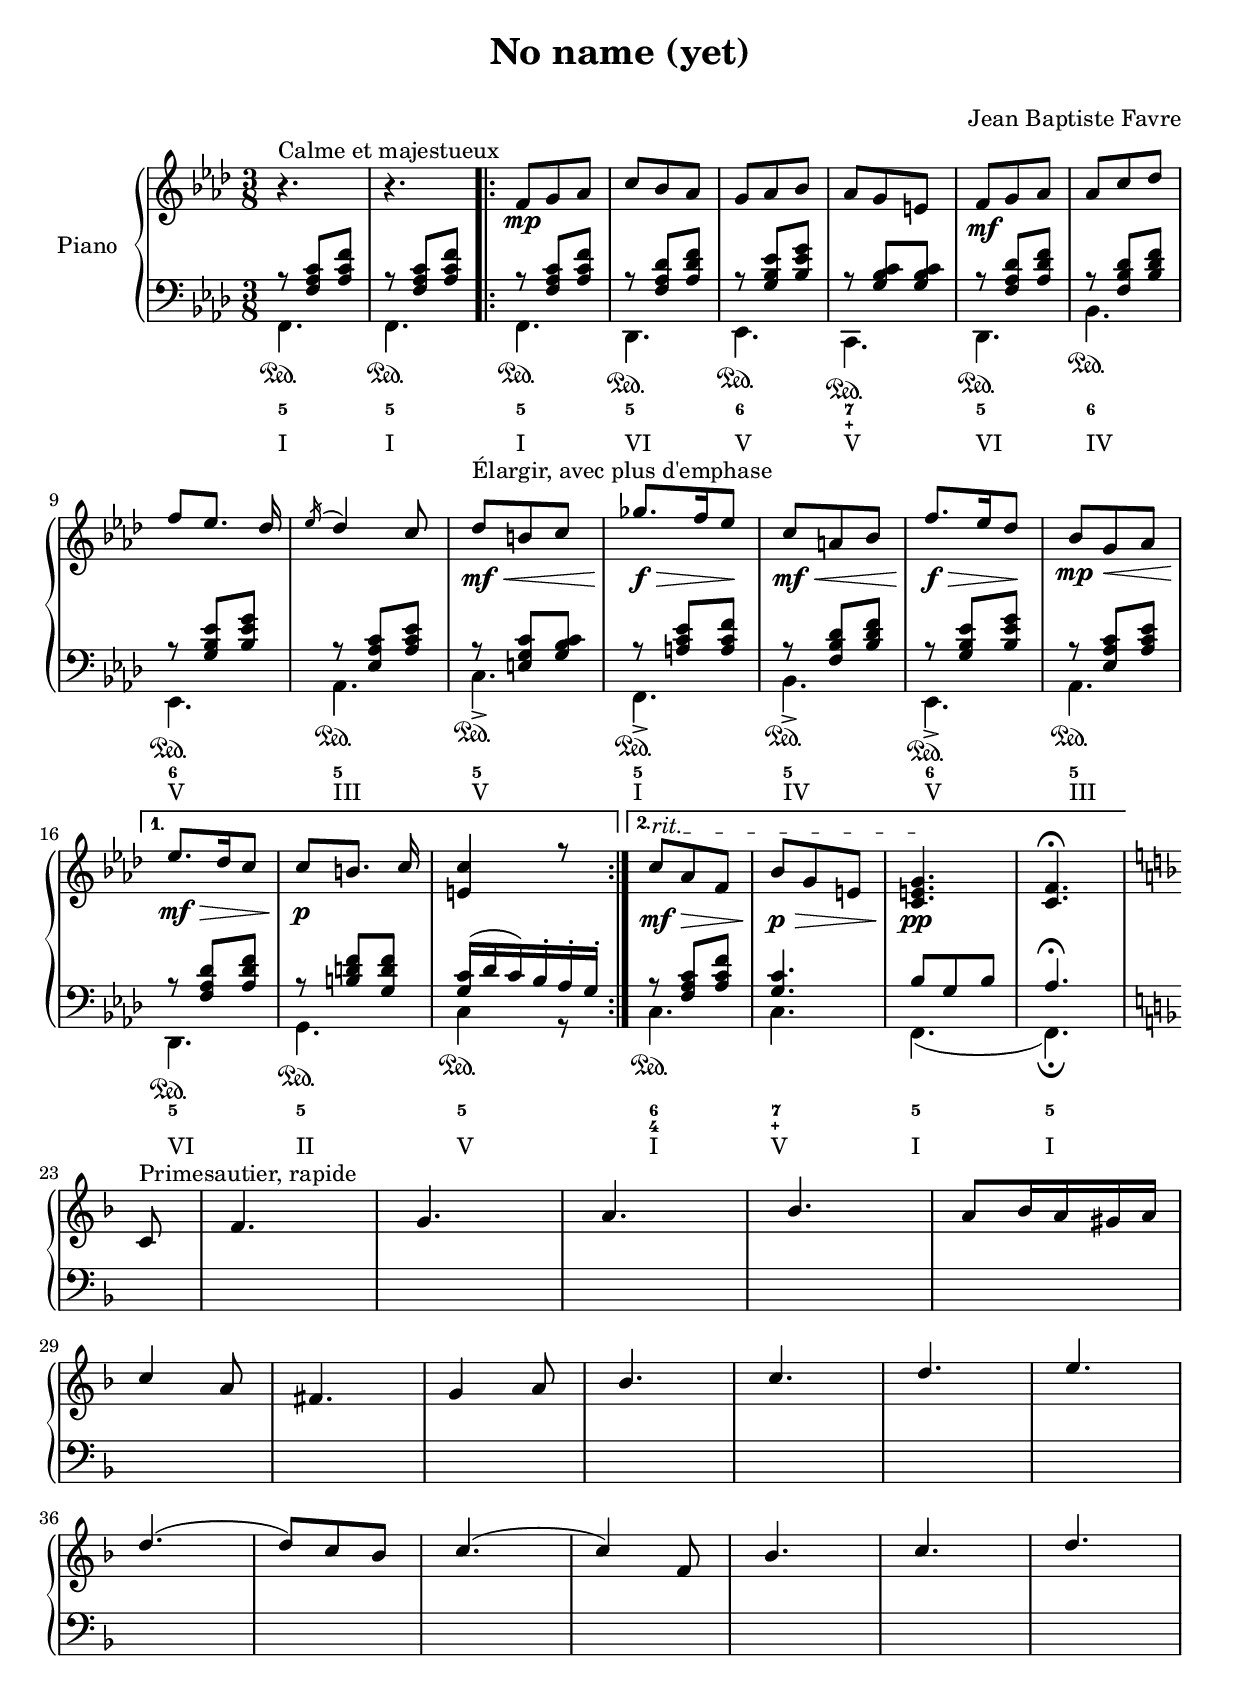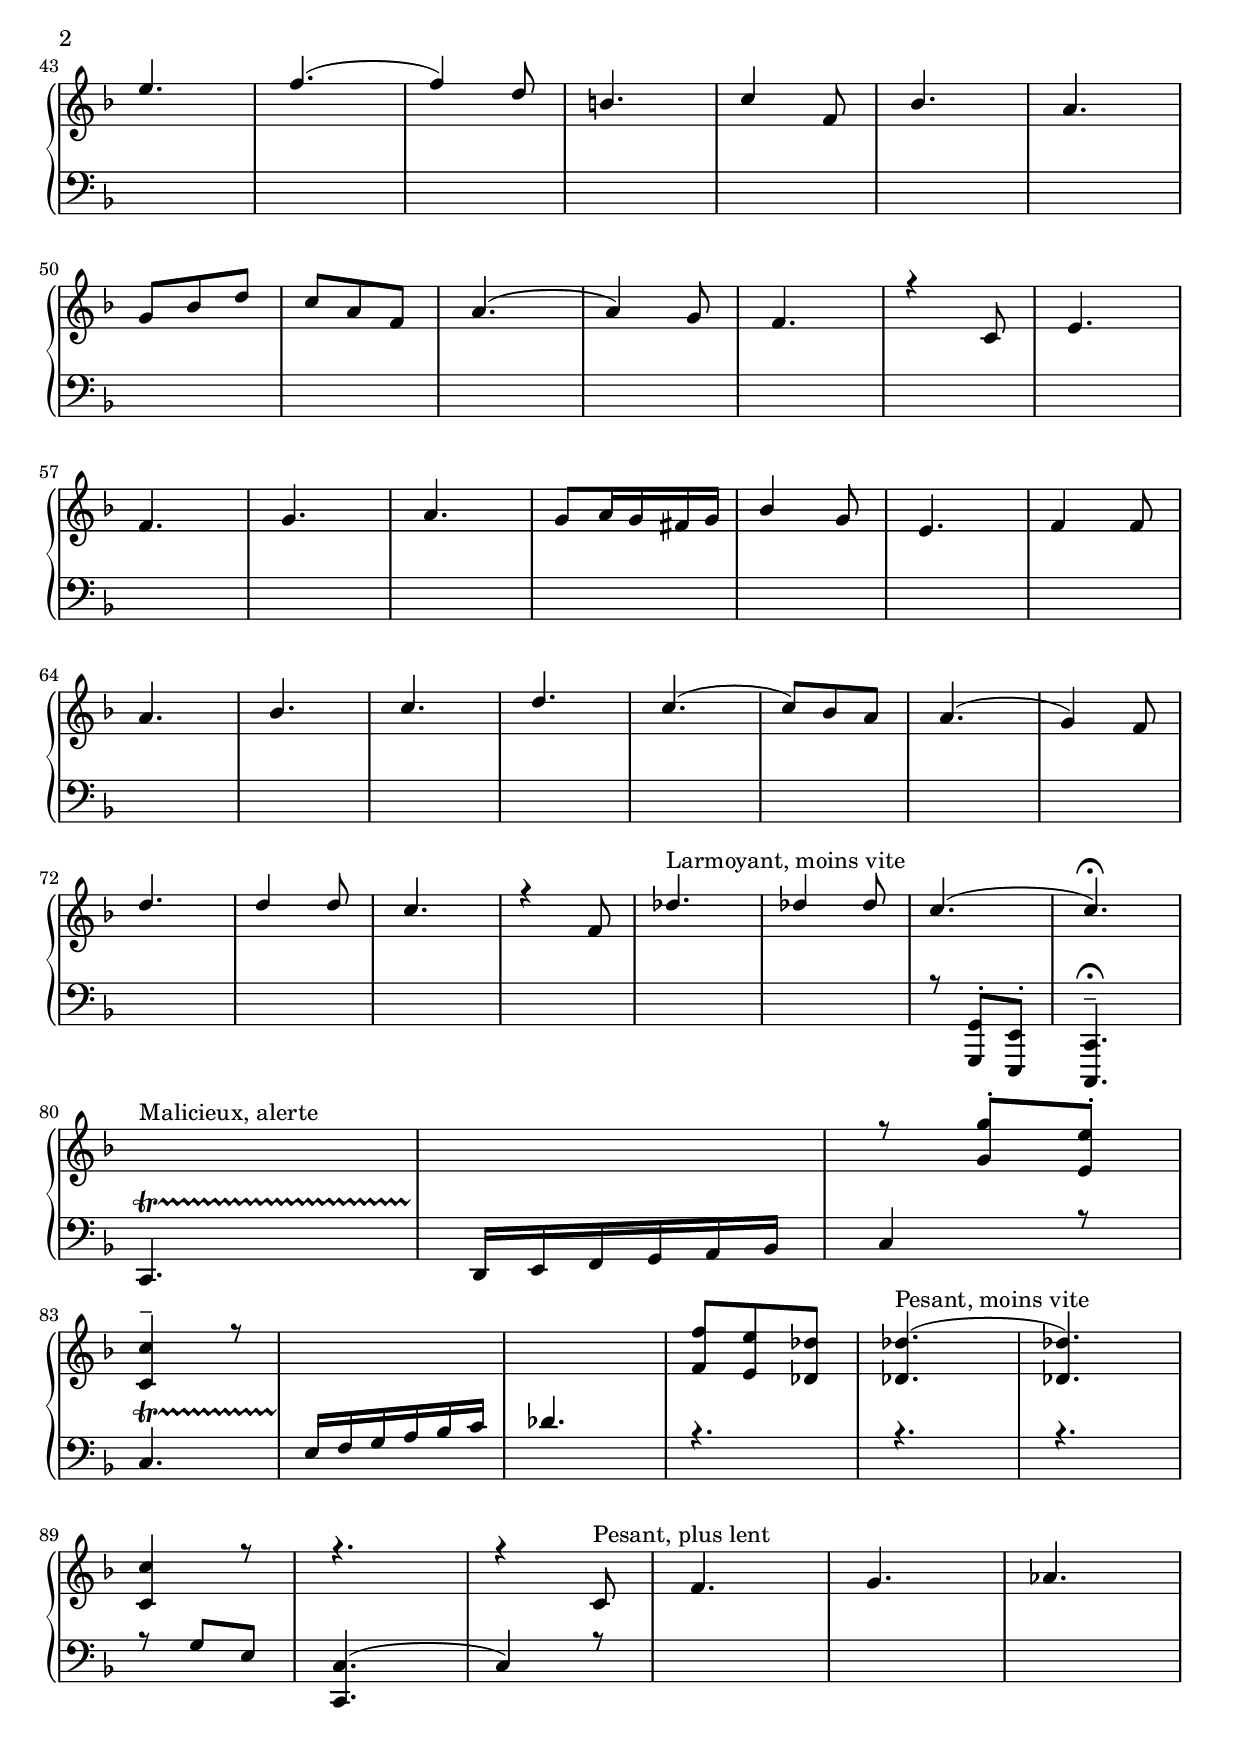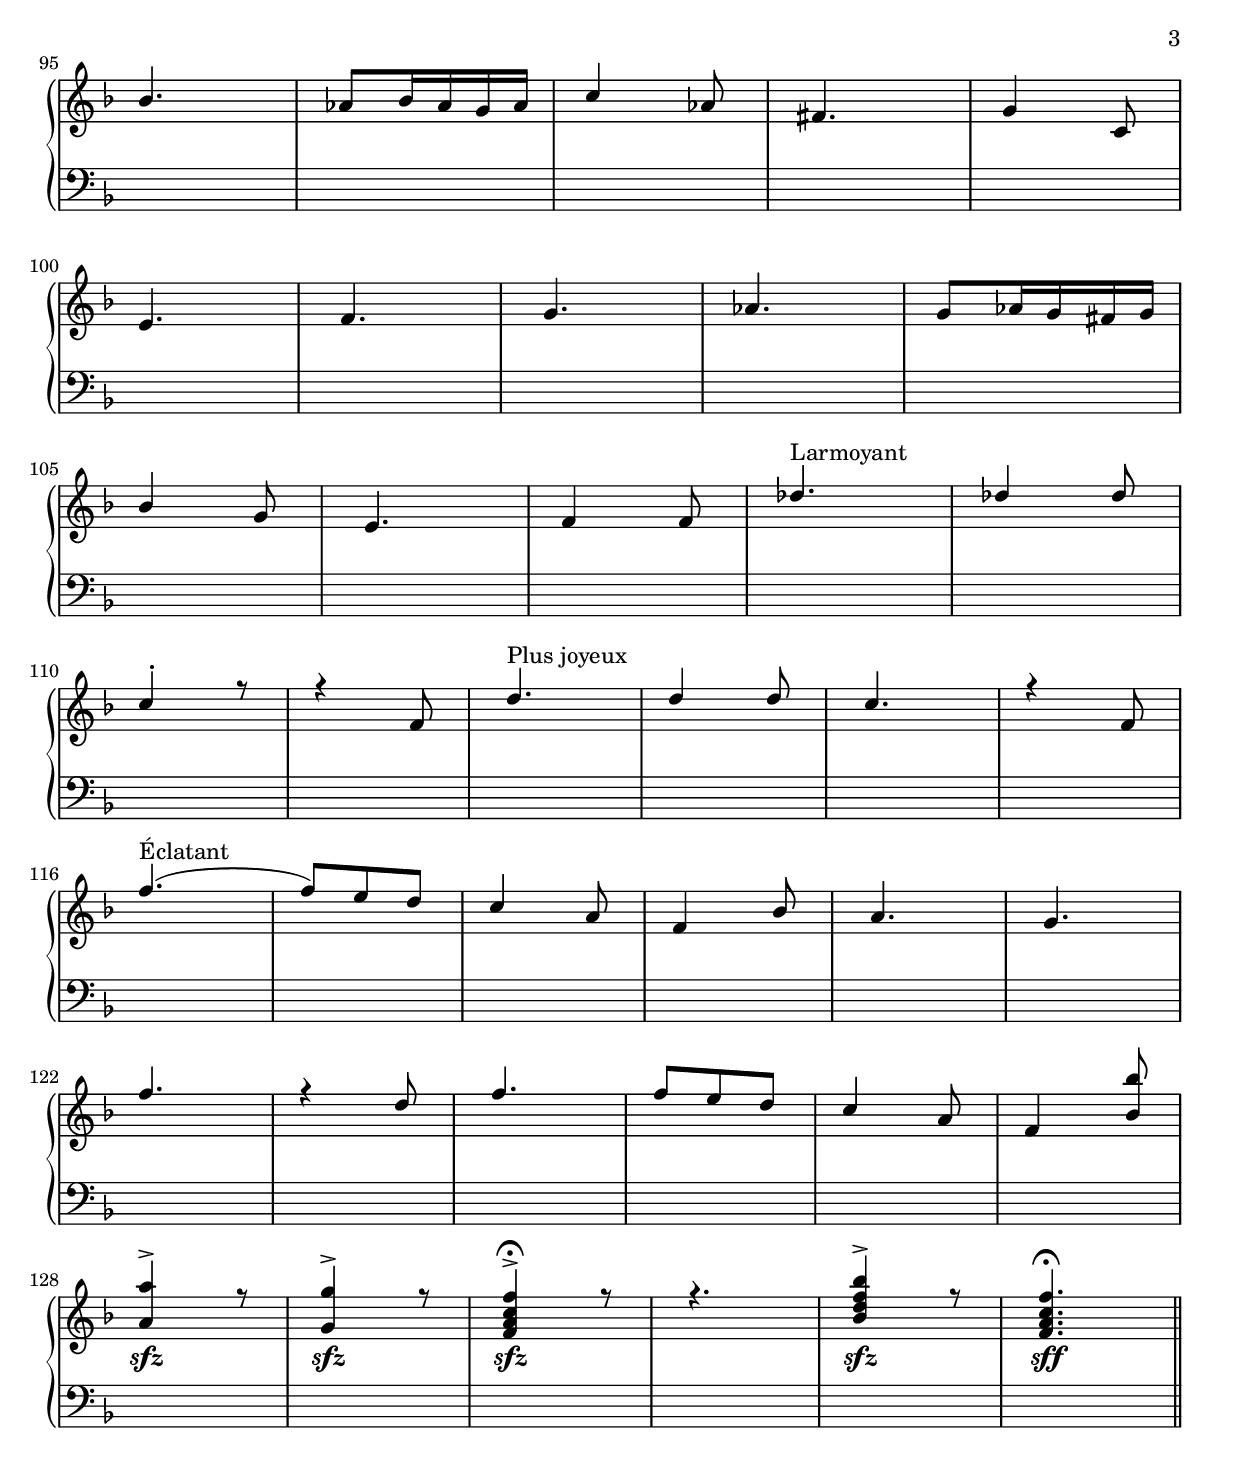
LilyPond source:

\version "2.18.2"
\language "english"

\header {
  title = \markup
     \center-column {
       \combine \null \vspace #1
       "No name (yet)"
       " "
      }
  composer = "Jean Baptiste Favre"
  subtitle = ""
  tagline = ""
}
\paper {
  #(include-special-characters)
  print-all-headers = ##t
  max-systems-per-page = 15
}
%#(set-global-staff-size 16)
%#(set-default-paper-size "a4landscape")

\score {
  \header {
    title = ##f
    subtitle = ##f
    piece = ##f
    composer = ##f
  }
  \new PianoStaff \with { instrumentName = "Piano" }
  <<
    \new Staff
    <<
      \clef treble \time 3/8 \key f \minor
      \relative c' {
        r4.^"Calme et majestueux" r4.
        \new Voice = "soprano" { \voiceOne
          \repeat volta 2 {
            f8\mp g af c bf af g af bf af g e
            f8\mf g af af c df f [ef8.] df16 \acciaccatura ef16 df4 c8
            df8\<\mf^"Élargir, avec plus d'emphase" b c gf'8.\f\!\> f16 ef8\! c\mf\< a bf f'8.\!\f\> ef16 df8\!
            bf8\mp\< g af
            }
          \alternative {
            { ef'8.\mf\!\> df16 c8 c8\!\p [b8.] c16 <c e,>4 r8 }
            { \override TextSpanner.bound-details.left.text = "rit."
              c8\mf\>\startTextSpan af f bf\p\> g e <c e g>4.\pp\stopTextSpan <c f>4. \fermata }
            } \break
          \key f \major
          \partial 8 c8^"Primesautier, rapide" f4. g a bf a8 bf16 a gs a \break
          c4 a8 fs4. g4 a8 bf4. c d e \break
          d (d8) c bf c4. (c4) f,8 bf4. c d \break
          e f4. (f4) d8 b4. c4 f,8 bf4. a \break
          g8 bf d c a f a4. (a4) g8 f4. r4 c8  e4. \break
          f g4. a g8 a16 g fs g bf4 g8 e4. f4 f8 \break
          a4. bf c d c (c8) bf a a4. (g4) f8 \break
          d'4. d4 d8 c4. r4 f,8 df'4.^"Larmoyant, moins vite" df4 df8 c4. (c) \fermata \break
          s4.^"Malicieux, alerte" s4. r8 <g g'>8-. <e e'>-. \break
          <c c'>4-- r8 s4. s4. <f f'>8 <e e'>8 <df df'>8 <df df'>4.^"Pesant, moins vite" (<df df'>4.) \break
          <c c'>4 r8 r4. r4 c8^"Pesant, plus lent" f4. g4. af4. \break
          bf4. af8 bf16 af g af c4 af8 fs4. g4 c,8 \break
          e4. f g af g8 af16 g fs g \break
          bf4 g8 e4. f4 f8 df'4.^"Larmoyant" df4 df8 \break
          c4-. r8 r4 f,8 d'4.^"Plus joyeux" d4 d8 c4. r4 f,8 \break
          f'4.^"Éclatant" (f8) e d c4 a8 f4 bf8 a4. g \break
          f'4. r4 d8 f4. f8 e d c4 a8 f4 <bf bf'>8 \break
          <a a'>4->\sfz r8 <g g'>4->\sfz r8 <f a c f>4->\sfz \fermata r8 r4. <bf d f bf>4->\sfz r8 <f a c f>4.\sff \fermata \bar "||"
        }
      }
    >>
    \new Staff
    <<
      \clef bass \key f \minor
        \new Voice = "harmony" { \voiceOne
          \relative f {
            r8 <f af c>[ <af c f>]
            r8 <f af c>[ <af c f>]
            \repeat volta 2 {
              r8 <f af c>[ <af c f>]
              r8 <f af df> <af df f>
              r8 <g bf ef> <bf ef g>
              r8 <g bf c> <g bf c>
              r8 <f af df> <af df f>
              r8 <f bf df> <bf df f>
              r8 <g bf ef> <bf ef g>
              r8 <ef, af c> <af c ef>
              r8 <e g c> <g bf c>
              r8 <a c ef> <a c f>
              r8 <f bf df> <bf df f>
              r8 <g bf ef> <bf ef g>
              r8 <ef, af c> <af c ef>
            }
            \alternative {
              { r8 <f af df> <af df f>
                r8 <b d f> <g d' f>
                <g c>16 (df' c) bf-. af-. g-. }
              { r8 <f af c> <af c f>
                <g c>4. bf8 g8 bf8 af4. \fermata }
              }
            \key f \major
            \partial 8 s8 \repeat unfold 54 { s4. }
            r8 <g, g,>8-. <e e,>-. <c c,>4.-- \fermata
            c4.\startTrillSpan d16\stopTrillSpan e f g a bf c4 r8
            c4.\startTrillSpan e16\stopTrillSpan f g a bf c df4.
            r4. r4. r4. r8 g, e <c c,>4.
            (c4) r8 \repeat unfold 42 { s4. }
          }
        }
        \new FiguredBass {
          \figuremode {
            <5>4.
            <5>4.
            \repeat volta 2 {
              <5>4.
              <5>
              <6>
              <7 _\+>
              <5>
              <6>
              <6>
              <5>
              <5>
              <5>
              <5>
              <6>
              <5>
              }
            \alternative {
              { <5>4. <5> <5> }
              { <6 4>4. <7 _\+> <5> <5> }
              }
          }
        }
        \new Voice = "bass" { \voiceTwo
          \relative f, {
            f4.\sustainOn f\sustainOn
            \repeat volta 2 {
              f4.\sustainOn df\sustainOn ef\sustainOn c\sustainOn df\sustainOn bf'\sustainOn ef,\sustainOn af\sustainOn
              c->\sustainOn f,->\sustainOn bf->\sustainOn ef,->\sustainOn af\sustainOn
              }
            \alternative {
              {  df,\sustainOn g\sustainOn c4\sustainOn r8 }
              { c4.\sustainOn c f, (f)\fermata }
              }
          }
        }
        \new FiguredBass { \figuremode {
          <I>4. <I>
          \repeat volta 2 {
            <I> <VI> <V> <V> <VI> <IV> <V> <III> <V> <I> <IV> <V> <III>
          }
          \alternative {
            { <VI> <II> <V> }
            { <I> <V> <I> <I> }
          }
          }
        }
    >>
  >>
}
